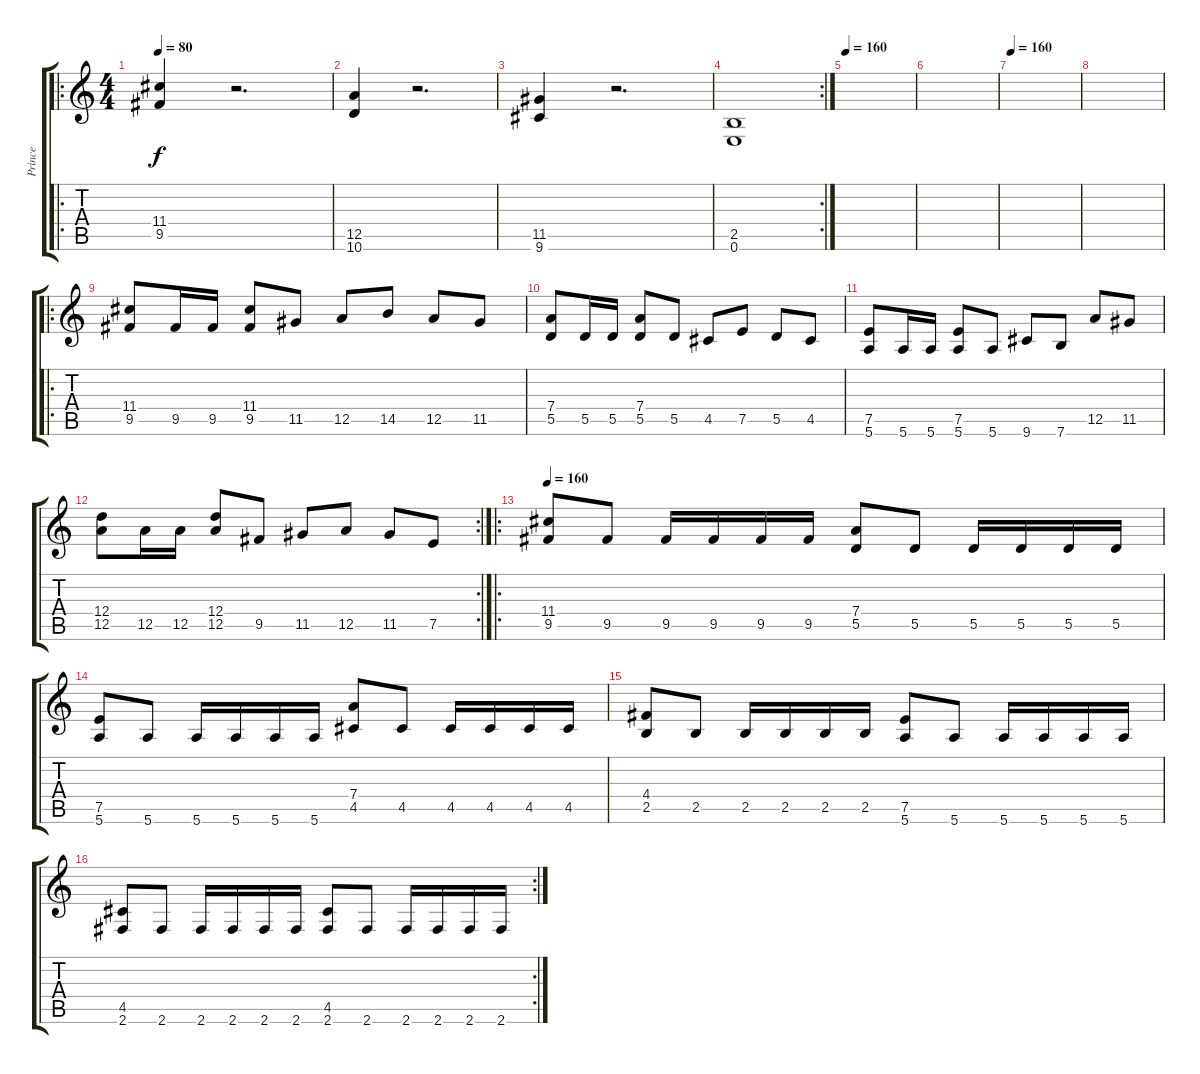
\track ("Prince" "Prince") {instrument distortionguitar}
\staff {score tabs}
\tuning (E4 B3 G3 D3 A2 E2) {hide}
\ro
\ts (4 4)
\tempo 80
\clef g2
\ks c
(11.4 9.5).4{dy f instrument distortionguitar} r.2{d} |
(12.5 10.6).4 r.2{d} |
(11.5 9.6).4 r.2{d} |
\rc 2
(2.5 0.6).1 |
\tempo 160
|
|
\tempo 160
|
|
\ro
(11.4 9.5).8 9.5.16 9.5.16 (11.4 9.5).8 11.5.8 12.5.8 14.5.8 12.5.8 11.5.8 |
(7.4 5.5).8 5.5.16 5.5.16 (7.4 5.5).8 5.5.8 4.5.8 7.5.8 5.5.8 4.5.8 |
(7.5 5.6).8 5.6.16 5.6.16 (7.5 5.6).8 5.6.8 9.6.8 7.6.8 12.5.8 11.5.8 |
\rc 2
(12.4 12.5).8 12.5.16 12.5.16 (12.4 12.5).8 9.5.8 11.5.8 12.5.8 11.5.8 7.5.8 |
\ro
\tempo 160
(11.4 9.5).8{instrument distortionguitar} 9.5.8 9.5.16 9.5.16 9.5.16 9.5.16 (7.4 5.5).8 5.5.8 5.5.16 5.5.16 5.5.16 5.5.16 |
(7.5 5.6).8 5.6.8 5.6.16 5.6.16 5.6.16 5.6.16 (7.4 4.5).8 4.5.8 4.5.16 4.5.16 4.5.16 4.5.16 |
(4.4 2.5).8 2.5.8 2.5.16 2.5.16 2.5.16 2.5.16 (7.5 5.6).8 5.6.8 5.6.16 5.6.16 5.6.16 5.6.16 |
\rc 2
(4.5 2.6).8 2.6.8 2.6.16 2.6.16 2.6.16 2.6.16 (4.5 2.6).8 2.6.8 2.6.16 2.6.16 2.6.16 2.6.16
